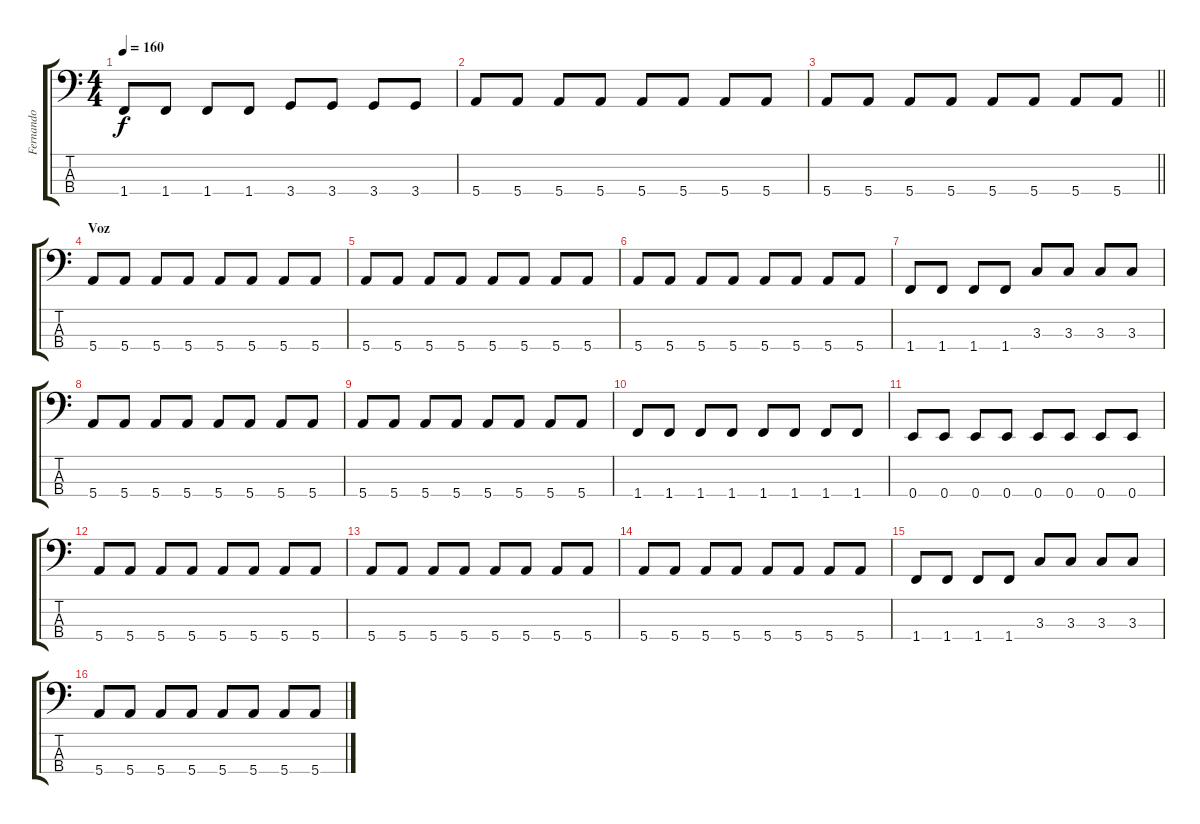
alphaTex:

\track ("Fernando" "Fernando") {instrument electricbassfinger}
\staff {score tabs}
\tuning (G2 D2 A1 E1) {hide}
\ts (4 4)
\tempo 160
\clef f4
\ks c
1.4.8{dy f} 1.4.8 1.4.8 1.4.8 3.4.8 3.4.8 3.4.8 3.4.8 |
5.4.8 5.4.8 5.4.8 5.4.8 5.4.8 5.4.8 5.4.8 5.4.8 |
\barLineRight lightlight
5.4.8 5.4.8 5.4.8 5.4.8 5.4.8 5.4.8 5.4.8 5.4.8 |
\section ("" "Voz")
5.4.8 5.4.8 5.4.8 5.4.8 5.4.8 5.4.8 5.4.8 5.4.8 |
5.4.8 5.4.8 5.4.8 5.4.8 5.4.8 5.4.8 5.4.8 5.4.8 |
5.4.8 5.4.8 5.4.8 5.4.8 5.4.8 5.4.8 5.4.8 5.4.8 |
1.4.8 1.4.8 1.4.8 1.4.8 3.3.8 3.3.8 3.3.8 3.3.8 |
5.4.8 5.4.8 5.4.8 5.4.8 5.4.8 5.4.8 5.4.8 5.4.8 |
5.4.8 5.4.8 5.4.8 5.4.8 5.4.8 5.4.8 5.4.8 5.4.8 |
1.4.8 1.4.8 1.4.8 1.4.8 1.4.8 1.4.8 1.4.8 1.4.8 |
0.4.8 0.4.8 0.4.8 0.4.8 0.4.8 0.4.8 0.4.8 0.4.8 |
5.4.8 5.4.8 5.4.8 5.4.8 5.4.8 5.4.8 5.4.8 5.4.8 |
5.4.8 5.4.8 5.4.8 5.4.8 5.4.8 5.4.8 5.4.8 5.4.8 |
5.4.8 5.4.8 5.4.8 5.4.8 5.4.8 5.4.8 5.4.8 5.4.8 |
1.4.8 1.4.8 1.4.8 1.4.8 3.3.8 3.3.8 3.3.8 3.3.8 |
5.4.8 5.4.8 5.4.8 5.4.8 5.4.8 5.4.8 5.4.8 5.4.8
